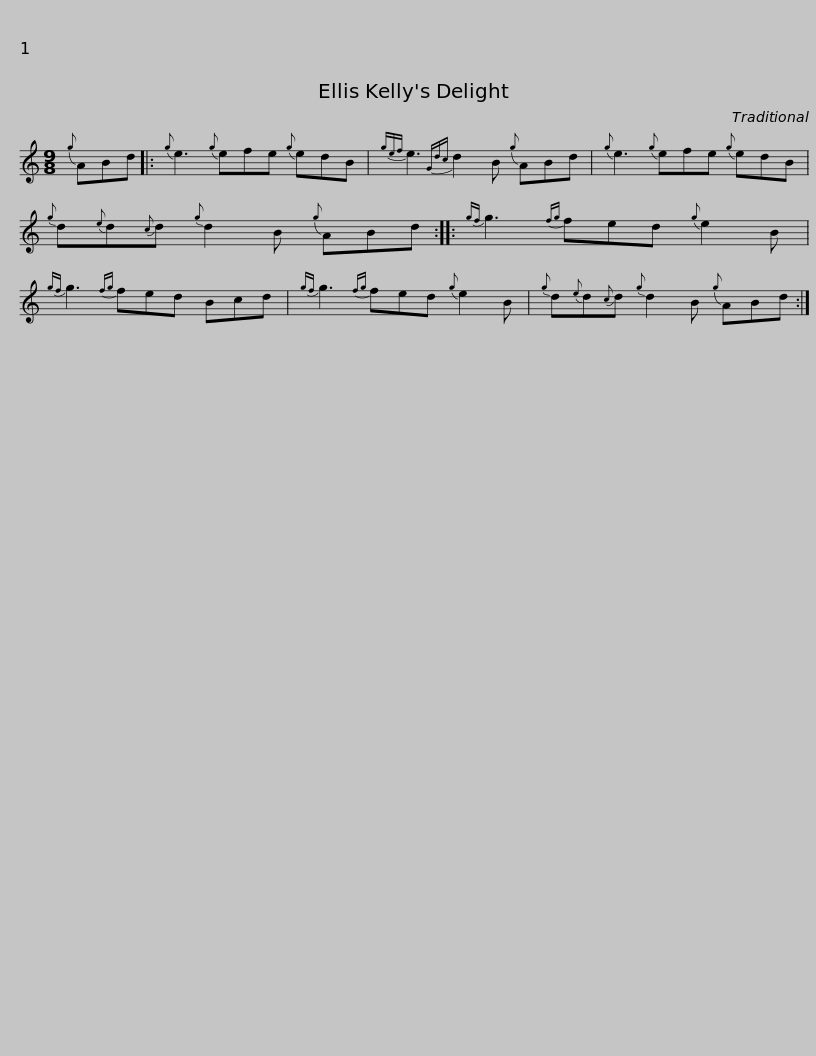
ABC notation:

X:1
L:1/8
M:9/8
I:linebreak $
K:none
V:1 treble transpose=-2
V:1
[K:C]{g} ABd |:{g} e3{g} efe{g} edB |{gef} e3{Gdc} d2 B{g} ABd |{g} e3{g} efe{g} edB |{g} d{e}d{c}d{g} d2 B{g} ABd ::$ %5
{gf} g3{fg} fed{g} e2 B |{gf} g3{fg} fed Bcd |{gf} g3{fg} fed{g} e2 B |{g} d{e}d{c}d{g} d2 B{g} ABd :| %9
